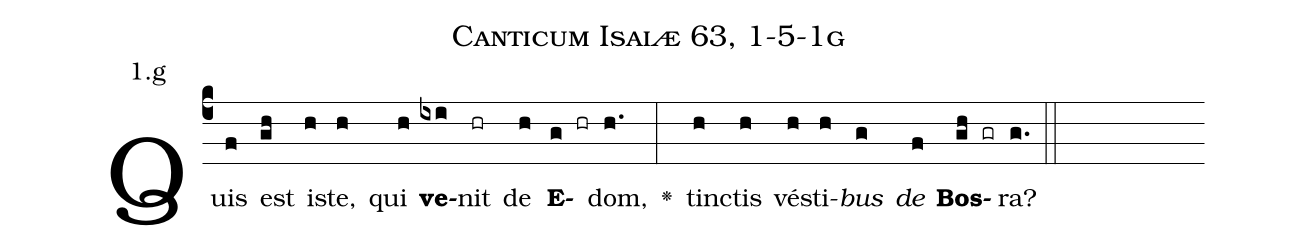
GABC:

name: Canticum Isaiæ 63, 1-5-1g;
annotation: 1.g;
%%
(c4)Quis(f) est(gh) i(h)ste,(h) qui(h) <b>ve</b>(ixi)nit(hr) de(h) <b>E</b>(g hr)dom,(h.) <v>\greheightstar</v>(:) tin(h)ctis(h) vé(h)sti(h)<i>bus</i>(g) <i>de</i>(f) <b>Bos</b>(gh gr)ra?(g.) (::)


%E(h) u(h) o(g) u(f) a(gh) e.(g.) (::)
